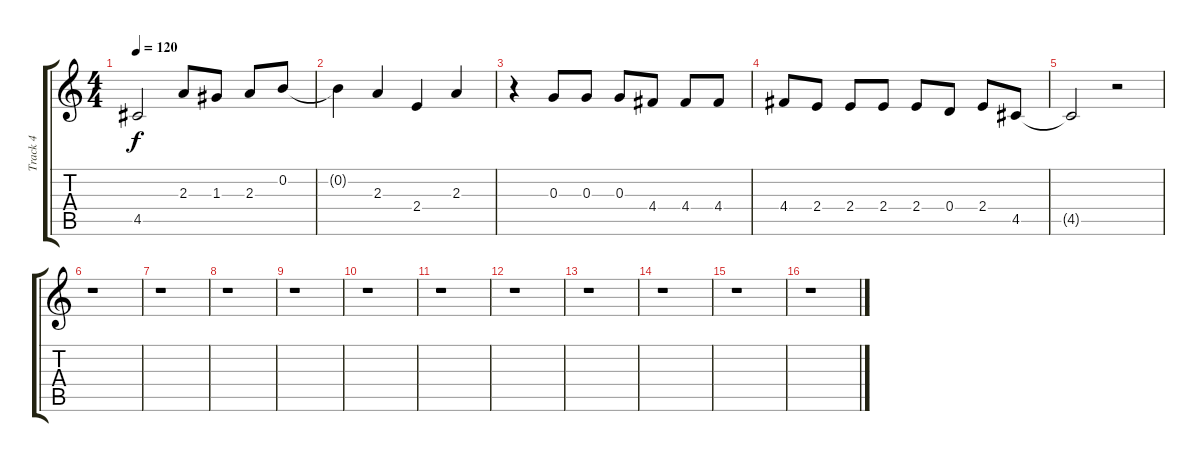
\track ("Track 4" "Track 4") {instrument acousticguitarsteel}
\staff {score tabs}
\tuning (E4 B3 G3 D3 A2 E2) {hide}
\ts (4 4)
\tempo 120
\clef g2
\ks c
4.5{t}.2{dy f} 2.3.8 1.3.8 2.3.8 0.2.8 |
0.2{t}.4 2.3.4 2.4.4 2.3.4 |
r.4 0.3.8 0.3.8 0.3.8 4.4.8 4.4.8 4.4.8 |
4.4.8 2.4.8 2.4.8 2.4.8 2.4.8 0.4.8 2.4.8 4.5.8 |
4.5{t}.2 r.2 |
r.1 |
r.1 |
r.1 |
r.1 |
r.1 |
r.1 |
r.1 |
r.1 |
r.1 |
r.1 |
r.1
